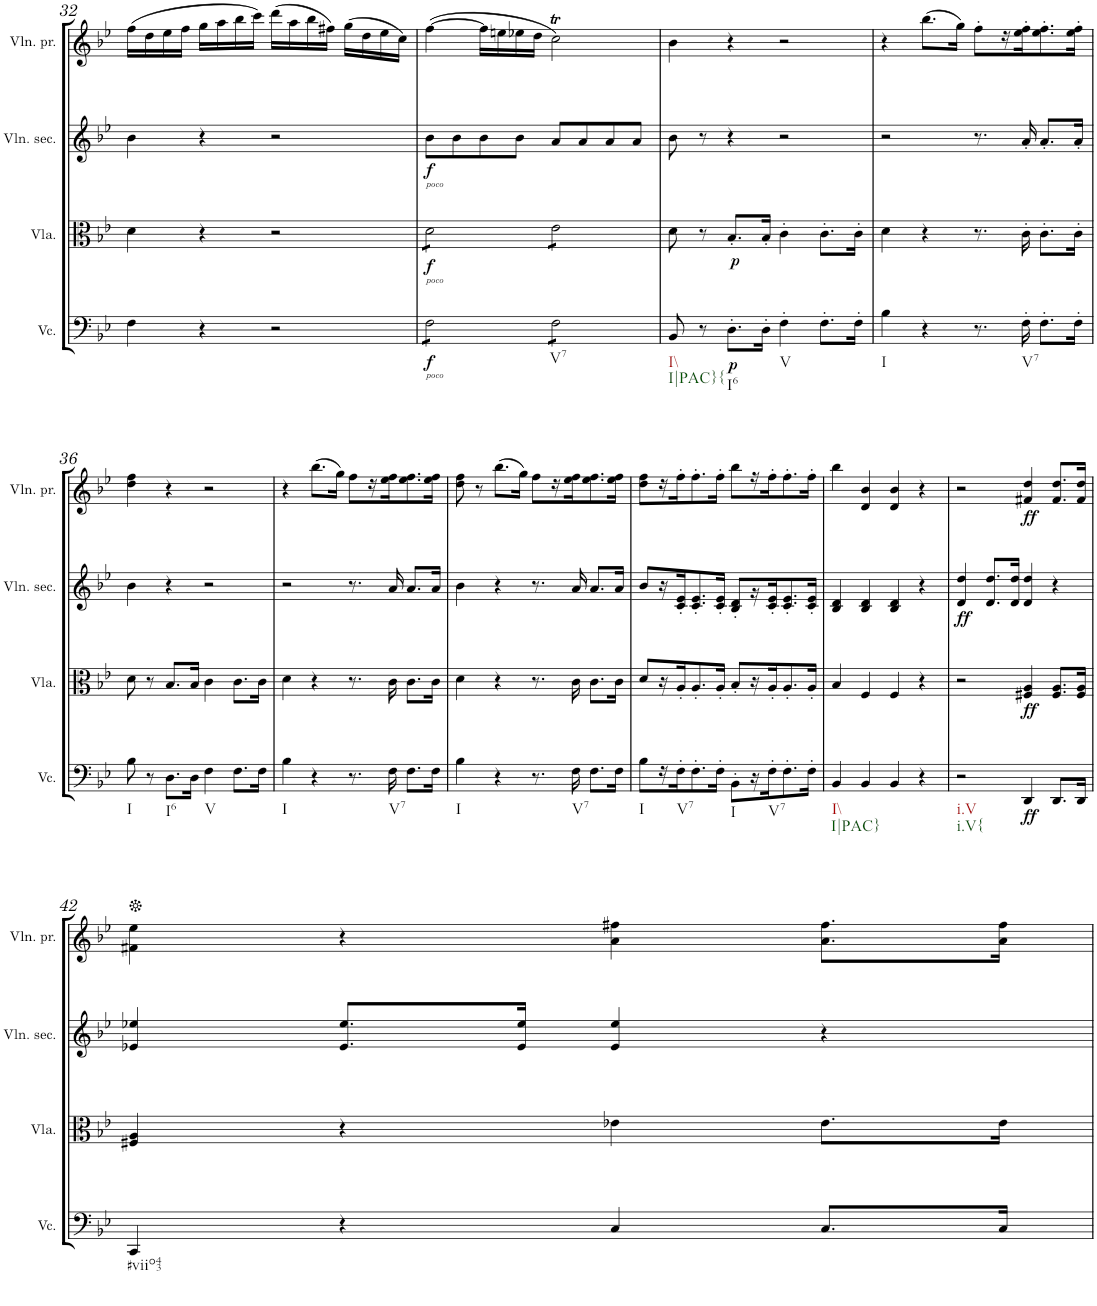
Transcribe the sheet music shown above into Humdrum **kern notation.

**kern	**dynam	**kern	**dynam	**kern	**dynam	**kern	**dynam
*part4	*part4	*part3	*part3	*part2	*part2	*part1	*part1
*staff4	*staff4	*staff3	*staff3	*staff2	*staff2	*staff1	*staff1
*I"Violoncelle	*	*I"Viola	*	*I"Violino secondo	*	*I"Violino primo	*
*I'Vc.	*	*I'Vla.	*	*I'Vln. sec.	*	*I'Vln. pr.	*
!!LO:PB:g=z
*clefF4	*	*clefC3	*	*clefG2	*	*clefG2	*
*k[b-e-]	*	*k[b-e-]	*	*k[b-e-]	*	*k[b-e-]	*
*B-:	*	*B-:	*	*B-:	*	*B-:	*
*M2/2	*	*M2/2	*	*M2/2	*	*M2/2	*
*met(c|)	*	*met(c|)	*	*met(c|)	*	*met(c|)	*
=32	=32	=32	=32	=32	=32	=32	=32
4F\	.	4d\	.	4b-\	.	(>16ff\LL	.
.	.	.	.	.	.	16dd\	.
.	.	.	.	.	.	16ee-\	.
.	.	.	.	.	.	16ff\JJ	.
4r	.	4r	.	4r	.	16gg\LL	.
.	.	.	.	.	.	16aa\	.
.	.	.	.	.	.	16bb-\	.
.	.	.	.	.	.	16ccc\JJ)	.
2r	.	2r	.	2r	.	(>16ddd\LL	.
.	.	.	.	.	.	16aa\	.
.	.	.	.	.	.	16bb-\	.
.	.	.	.	.	.	16ff#X\JJ)	.
.	.	.	.	.	.	(>16gg\LL	.
.	.	.	.	.	.	16dd\	.
.	.	.	.	.	.	16ee-\	.
.	.	.	.	.	.	16cc\JJ)	.
=33	=33	=33	=33	=33	=33	=33	=33
!	!	!	!	!LO:TX:b:i:t=poco	!	!	!
!	!	!LO:TX:b:i:t=poco	!	!	!	!	!
!LO:TX:b:i:t=poco	!	!	!	!	!	!	!
!	!LO:DY:b	!	!LO:DY:b	!	!LO:DY:b	!	!
*tremolo	*	*	*	*	*	*	*
*	*	*tremolo	*	*	*	*	*
8F\L	f	8d\L	f	8b-\L	f	(>[4ff\	.
8F\	.	8d\	.	8b-\	.	.	.
8F\	.	8d\	.	8b-\	.	16ff\LL]	.
.	.	.	.	.	.	16een\	.
8F\J	.	8d\J	.	8b-\J	.	16ee-X\	.
.	.	.	.	.	.	16dd\JJ	.
!LO:TX:b:t=V7	!	!	!	!	!	!	!
8F\L	.	8e-\L	.	8a/L	.	2ccT\)	.
8F\	.	8e-\	.	8a/	.	.	.
8F\	.	8e-\	.	8a/	.	.	.
8F\J	.	8e-\J	.	8a/J	.	.	.
*	*	*Xtremolo	*	*	*	*	*
*Xtremolo	*	*	*	*	*	*	*
=34	=34	=34	=34	=34	=34	=34	=34
!LO:TX:b:t=I\\	!	!	!	!	!	!	!
!LO:TX:b:t=I|PAC}{	!	!	!	!	!	!	!
8BB-/	.	8d\	.	8b-\	.	4b-\	.
8r	.	8r	.	8r	.	.	.
!LO:TX:b:t=I6	!	!	!	!	!	!	!
!	!LO:DY:b	!	!LO:DY:b	!	!	!	!
8.D'\L	p	8.B-'/L	p	4r	.	4r	.
16D'\Jk	.	16B-'/Jk	.	.	.	.	.
!LO:TX:b:t=V	!	!	!	!	!	!	!
4F'\	.	4c'\	.	2r	.	2r	.
8.F'\L	.	8.c'\L	.	.	.	.	.
16F'\Jk	.	16c'\Jk	.	.	.	.	.
=35	=35	=35	=35	=35	=35	=35	=35
!LO:TX:b:t=I	!	!	!	!	!	!	!
4B-\	.	4d\	.	2r	.	4r	.
4r	.	4r	.	.	.	(>8.bb-\L	.
.	.	.	.	.	.	16gg\Jk)	.
8.r	.	8.r	.	8.r	.	8ff'\L	.
.	.	.	.	.	.	16r	.
!LO:TX:b:t=V7	!	!	!	!	!	!	!
16F'\	.	16c'\	.	16a'/	.	16ee-\' 16ff\'J	.
8.F'\L	.	8.c'\L	.	8.a'/L	.	8.ee-\' 8.ff\'	.
16F'\Jk	.	16c'\Jk	.	16a'/Jk	.	16ee-\' 16ff\'Jk	.
!!LO:LB:g=z
=36	=36	=36	=36	=36	=36	=36	=36
!LO:TX:b:t=I	!	!	!	!	!	!	!
8B-\	.	8d\	.	4b-\	.	4dd\ 4ff\	.
8r	.	8r	.	.	.	.	.
!LO:TX:b:t=I6	!	!	!	!	!	!	!
8.D\L	.	8.B-/L	.	4r	.	4r	.
16D\Jk	.	16B-/Jk	.	.	.	.	.
!LO:TX:b:t=V	!	!	!	!	!	!	!
4F\	.	4c\	.	2r	.	2r	.
8.F\L	.	8.c\L	.	.	.	.	.
16F\Jk	.	16c\Jk	.	.	.	.	.
=37	=37	=37	=37	=37	=37	=37	=37
!LO:TX:b:t=I	!	!	!	!	!	!	!
4B-\	.	4d\	.	2r	.	4r	.
4r	.	4r	.	.	.	(>8.bb-\L	.
.	.	.	.	.	.	16gg\Jk)	.
8.r	.	8.r	.	8.r	.	8ff\L	.
.	.	.	.	.	.	16r	.
!LO:TX:b:t=V7	!	!	!	!	!	!	!
16F\	.	16c\	.	16a/	.	16ee-\ 16ff\J	.
8.F\L	.	8.c\L	.	8.a/L	.	8.ee-\ 8.ff\	.
16F\Jk	.	16c\Jk	.	16a/Jk	.	16ee-\ 16ff\Jk	.
=38	=38	=38	=38	=38	=38	=38	=38
!LO:TX:b:t=I	!	!	!	!	!	!	!
4B-\	.	4d\	.	4b-\	.	8dd\ 8ff\	.
.	.	.	.	.	.	8r	.
4r	.	4r	.	4r	.	(>8.bb-\L	.
.	.	.	.	.	.	16gg\Jk)	.
8.r	.	8.r	.	8.r	.	8ff\L	.
.	.	.	.	.	.	16r	.
!LO:TX:b:t=V7	!	!	!	!	!	!	!
16F\	.	16c\	.	16a/	.	16ee-\ 16ff\J	.
8.F\L	.	8.c\L	.	8.a/L	.	8.ee-\ 8.ff\	.
16F\Jk	.	16c\Jk	.	16a/Jk	.	16ee-\ 16ff\Jk	.
=39	=39	=39	=39	=39	=39	=39	=39
!LO:TX:b:t=I	!	!	!	!	!	!	!
8B-\L	.	8d/L	.	8b-/L	.	8dd\ 8ff\L	.
16r	.	16r	.	16r	.	16r	.
!LO:TX:b:t=V7	!	!	!	!	!	!	!
16F'\J	.	16A'/J	.	16c/' 16e-/'J	.	16ff'\J	.
8.F'\	.	8.A'/	.	8.c/' 8.e-/'	.	8.ff'\	.
16F'\Jk	.	16A'/Jk	.	16c/' 16e-/'Jk	.	16ff'\Jk	.
!LO:TX:b:t=I	!	!	!	!	!	!	!
8BB-'\L	.	8B-'/L	.	8B-/' 8d/'L	.	8bb-\L	.
16r	.	16r	.	16r	.	16r	.
!LO:TX:b:t=V7	!	!	!	!	!	!	!
16F'\J	.	16A'/J	.	16c/' 16e-/'J	.	16ff'\J	.
8.F'\	.	8.A'/	.	8.c/' 8.e-/'	.	8.ff'\	.
16F'\Jk	.	16A'/Jk	.	16c/' 16e-/'Jk	.	16ff'\Jk	.
=40	=40	=40	=40	=40	=40	=40	=40
!LO:TX:b:t=I\\	!	!	!	!	!	!	!
!LO:TX:b:t=I|PAC}	!	!	!	!	!	!	!
4BB-/	.	4B-/	.	4B-/ 4d/	.	4bb-\	.
4BB-/	.	4F/	.	4B-/ 4d/	.	4d/ 4b-/	.
4BB-/	.	4F/	.	4B-/ 4d/	.	4d/ 4b-/	.
4r	.	4r	.	4r	.	4r	.
=41	=41	=41	=41	=41	=41	=41	=41
!LO:TX:b:t=i.V	!	!	!	!	!	!	!
!LO:TX:b:t=i.V{	!	!	!	!	!	!	!
!	!	!	!	!	!LO:DY:b	!	!
2r	.	2r	.	4d/ 4dd/	ff	2r	.
.	.	.	.	8.d/ 8.dd/L	.	.	.
.	.	.	.	16d/ 16dd/Jk	.	.	.
!	!LO:DY:b	!	!LO:DY:b	!	!	!	!LO:DY:b
4DD/	ff	4F#X/ 4A/	ff	4d/ 4dd/	.	4f#X/ 4dd/	ff
8.DD/L	.	8.F#/ 8.A/L	.	4r	.	8.f#/ 8.dd/L	.
16DD/Jk	.	16F#/ 16A/Jk	.	.	.	16f#/ 16dd/Jk	.
!!LO:LB:g=z
=42	=42	=42	=42	=42	=42	=42	=42
!LO:TX:b:t=#viio43	!	!	!	!	!	!	!
4CC/	.	4F#X/ 4A/	.	4e-X/ 4ee-X/	.	4f#X\ 4ee-\	.
4r	.	4r	.	8.e-/ 8.ee-/L	.	4r	.
.	.	.	.	16e-/ 16ee-/Jk	.	.	.
4C/	.	4e-X\	.	4e-/ 4ee-/	.	4a\ 4ff#X\	.
8.C/L	.	8.e-\L	.	4r	.	8.a\ 8.ff#\L	.
16C/Jk	.	16e-\Jk	.	.	.	16a\ 16ff#\Jk	.
=	=	=	=	=	=	=	=
*-	*-	*-	*-	*-	*-	*-	*-
